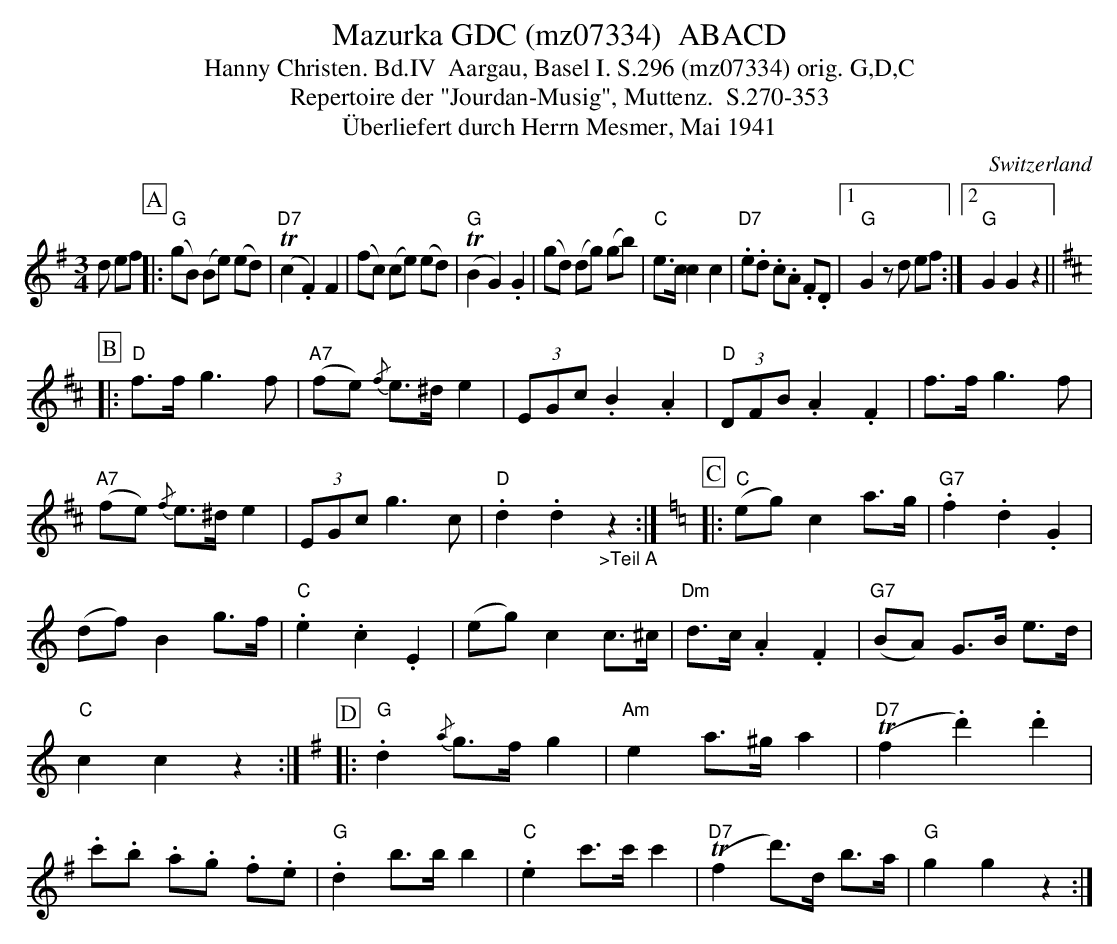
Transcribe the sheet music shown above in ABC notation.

X:1
T:Mazurka GDC (mz07334)  ABACD
T:Hanny Christen. Bd.IV  Aargau, Basel I. S.296 (mz07334) orig. G,D,C
T: Repertoire der "Jourdan-Musig", Muttenz.  S.270-353
T:Überliefert durch Herrn Mesmer, Mai 1941
M:3/4
L:1/8
O:Switzerland
K:G major
d ef [P:A] |: ("G"gB) (Be) (ed) | "D7"(Tc2.F2)F2 | (fc) (ce) (ed) | ("G"TB2G2).G2 | (gd) (dg) (gb) | "C"e>cc2c2 | "D7".e.d .c.A .F.D |1  "G"G2zd ef :|2 "G"G2G2z2 || [K:D]
[P:B]  |: "D"f>fg3f | ("A7"fe) {/f}e>^d e2 | (3EGc .B2.A2 | "D"(3DFB .A2.F2 | f>fg3f | ("A7"fe) {/f}e>^d e2 | (3EGc g3c | "D".d2.d2"_>Teil A"z2 :|  [K:C] [P:C]
|: ("C"eg)c2 a>g | "G7".f2.d2.G2 | (df)B2 g>f | "C".e2.c2.E2 | (eg)c2 c>^c | "Dm"d>c .A2.F2 | ("G7"BA) G>B e>d | "C"c2c2z2 :| [K:G] [P:D]
|: "G".d2 {/a}g>fg2 | "Am"e2 a>^ga2 | "D7"(Tf2.d'2).d'2 | .c'.b .a.g .f.e | "G".d2 b>bb2 | "C".e2c'>c'c'2 | "D7"(Tf2d'>)d b>a | "G"g2g2z2 :|
